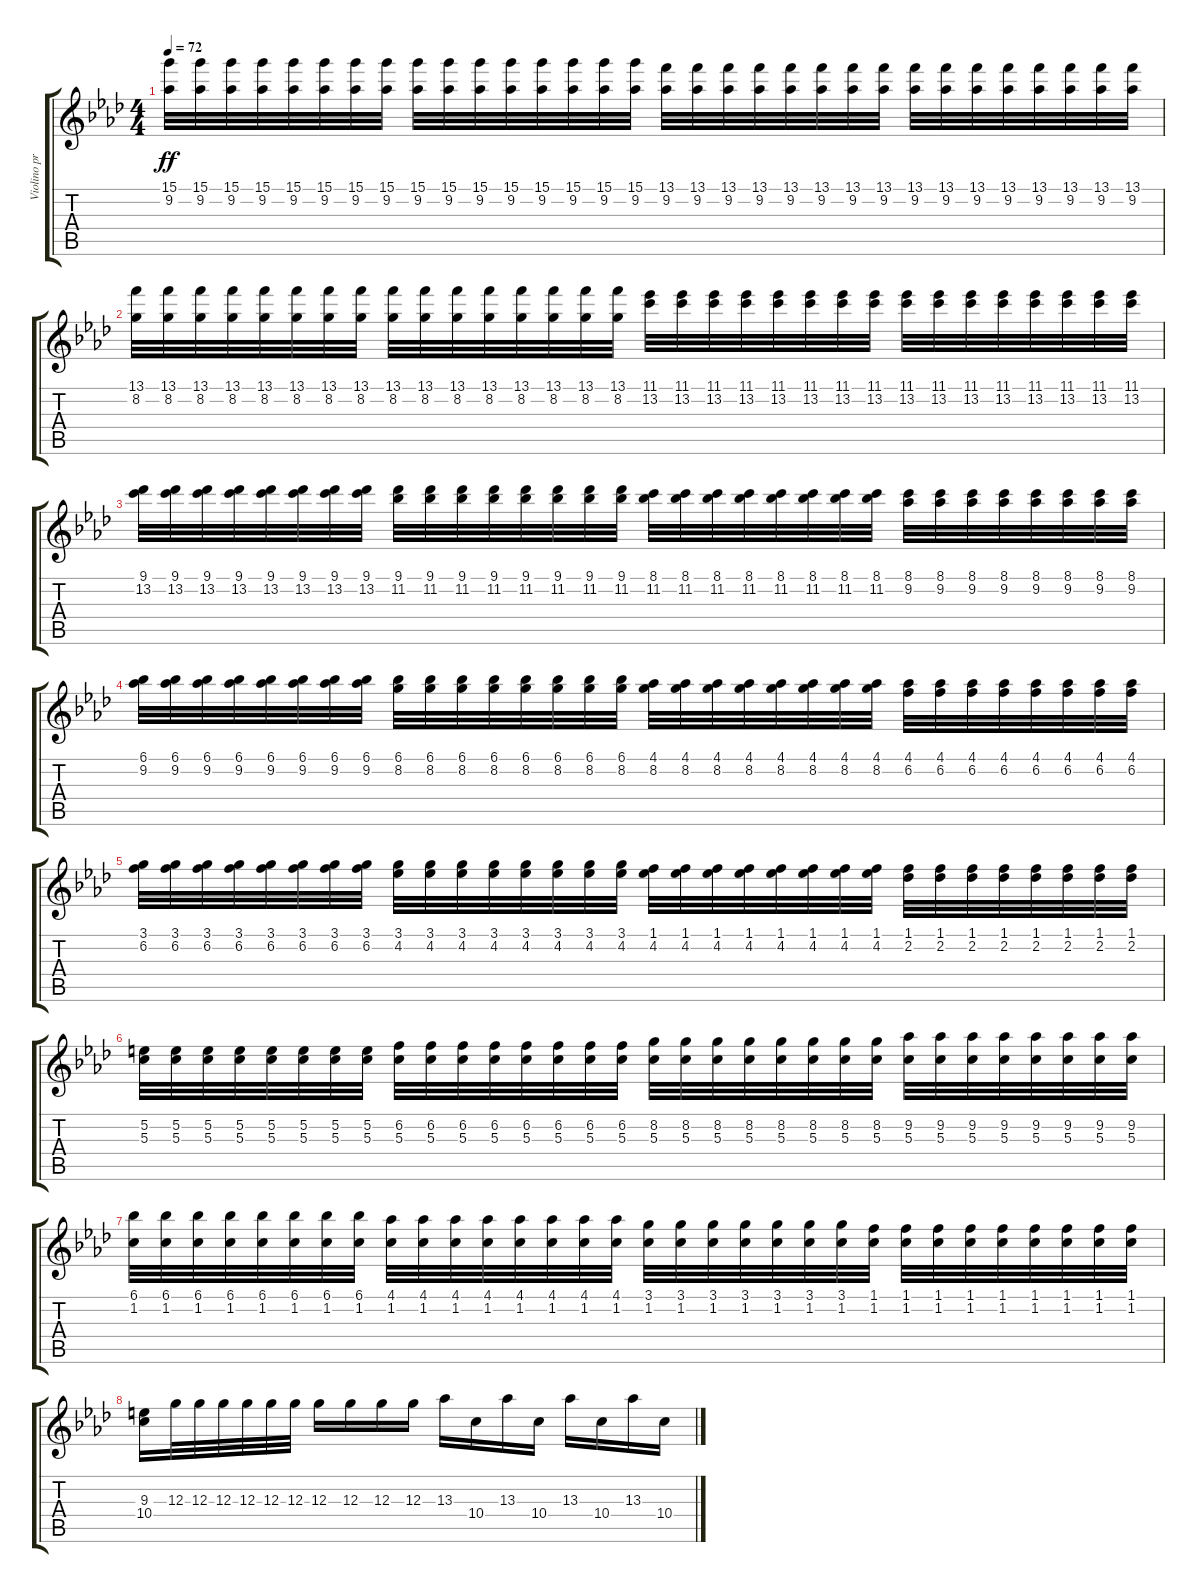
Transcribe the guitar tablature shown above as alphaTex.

\track ("Violino principale" "Violino pr") {instrument overdrivenguitar}
\staff {score tabs}
\tuning (E4 B3 G3 D3 A2 E2) {hide}
\ts (4 4)
\tempo 72
\clef g2
\ks fminor
(15.1 9.2).32{dy ff} (15.1 9.2).32 (15.1 9.2).32 (15.1 9.2).32 (15.1 9.2).32 (15.1 9.2).32 (15.1 9.2).32 (15.1 9.2).32 (15.1 9.2).32 (15.1 9.2).32 (15.1 9.2).32 (15.1 9.2).32 (15.1 9.2).32 (15.1 9.2).32 (15.1 9.2).32 (15.1 9.2).32 (13.1 9.2).32 (13.1 9.2).32 (13.1 9.2).32 (13.1 9.2).32 (13.1 9.2).32 (13.1 9.2).32 (13.1 9.2).32 (13.1 9.2).32 (13.1 9.2).32 (13.1 9.2).32 (13.1 9.2).32 (13.1 9.2).32 (13.1 9.2).32 (13.1 9.2).32 (13.1 9.2).32 (13.1 9.2).32 |
(13.1 8.2).32 (13.1 8.2).32 (13.1 8.2).32 (13.1 8.2).32 (13.1 8.2).32 (13.1 8.2).32 (13.1 8.2).32 (13.1 8.2).32 (13.1 8.2).32 (13.1 8.2).32 (13.1 8.2).32 (13.1 8.2).32 (13.1 8.2).32 (13.1 8.2).32 (13.1 8.2).32 (13.1 8.2).32 (11.1 13.2).32 (11.1 13.2).32 (11.1 13.2).32 (11.1 13.2).32 (11.1 13.2).32 (11.1 13.2).32 (11.1 13.2).32 (11.1 13.2).32 (11.1 13.2).32 (11.1 13.2).32 (11.1 13.2).32 (11.1 13.2).32 (11.1 13.2).32 (11.1 13.2).32 (11.1 13.2).32 (11.1 13.2).32 |
(9.1 13.2).32 (9.1 13.2).32 (9.1 13.2).32 (9.1 13.2).32 (9.1 13.2).32 (9.1 13.2).32 (9.1 13.2).32 (9.1 13.2).32 (9.1 11.2).32 (9.1 11.2).32 (9.1 11.2).32 (9.1 11.2).32 (9.1 11.2).32 (9.1 11.2).32 (9.1 11.2).32 (9.1 11.2).32 (8.1 11.2).32 (8.1 11.2).32 (8.1 11.2).32 (8.1 11.2).32 (8.1 11.2).32 (8.1 11.2).32 (8.1 11.2).32 (8.1 11.2).32 (8.1 9.2).32 (8.1 9.2).32 (8.1 9.2).32 (8.1 9.2).32 (8.1 9.2).32 (8.1 9.2).32 (8.1 9.2).32 (8.1 9.2).32 |
(6.1 9.2).32 (6.1 9.2).32 (6.1 9.2).32 (6.1 9.2).32 (6.1 9.2).32 (6.1 9.2).32 (6.1 9.2).32 (6.1 9.2).32 (6.1 8.2).32 (6.1 8.2).32 (6.1 8.2).32 (6.1 8.2).32 (6.1 8.2).32 (6.1 8.2).32 (6.1 8.2).32 (6.1 8.2).32 (4.1 8.2).32 (4.1 8.2).32 (4.1 8.2).32 (4.1 8.2).32 (4.1 8.2).32 (4.1 8.2).32 (4.1 8.2).32 (4.1 8.2).32 (4.1 6.2).32 (4.1 6.2).32 (4.1 6.2).32 (4.1 6.2).32 (4.1 6.2).32 (4.1 6.2).32 (4.1 6.2).32 (4.1 6.2).32 |
(3.1 6.2).32 (3.1 6.2).32 (3.1 6.2).32 (3.1 6.2).32 (3.1 6.2).32 (3.1 6.2).32 (3.1 6.2).32 (3.1 6.2).32 (3.1 4.2).32 (3.1 4.2).32 (3.1 4.2).32 (3.1 4.2).32 (3.1 4.2).32 (3.1 4.2).32 (3.1 4.2).32 (3.1 4.2).32 (1.1 4.2).32 (1.1 4.2).32 (1.1 4.2).32 (1.1 4.2).32 (1.1 4.2).32 (1.1 4.2).32 (1.1 4.2).32 (1.1 4.2).32 (1.1 2.2).32 (1.1 2.2).32 (1.1 2.2).32 (1.1 2.2).32 (1.1 2.2).32 (1.1 2.2).32 (1.1 2.2).32 (1.1 2.2).32 |
(5.2 5.3).32 (5.2 5.3).32 (5.2 5.3).32 (5.2 5.3).32 (5.2 5.3).32 (5.2 5.3).32 (5.2 5.3).32 (5.2 5.3).32 (6.2 5.3).32 (6.2 5.3).32 (6.2 5.3).32 (6.2 5.3).32 (6.2 5.3).32 (6.2 5.3).32 (6.2 5.3).32 (6.2 5.3).32 (8.2 5.3).32 (8.2 5.3).32 (8.2 5.3).32 (8.2 5.3).32 (8.2 5.3).32 (8.2 5.3).32 (8.2 5.3).32 (8.2 5.3).32 (9.2 5.3).32 (9.2 5.3).32 (9.2 5.3).32 (9.2 5.3).32 (9.2 5.3).32 (9.2 5.3).32 (9.2 5.3).32 (9.2 5.3).32 |
(6.1 1.2).32 (6.1 1.2).32 (6.1 1.2).32 (6.1 1.2).32 (6.1 1.2).32 (6.1 1.2).32 (6.1 1.2).32 (6.1 1.2).32 (4.1 1.2).32 (4.1 1.2).32 (4.1 1.2).32 (4.1 1.2).32 (4.1 1.2).32 (4.1 1.2).32 (4.1 1.2).32 (4.1 1.2).32 (3.1 1.2).32 (3.1 1.2).32 (3.1 1.2).32 (3.1 1.2).32 (3.1 1.2).32 (3.1 1.2).32 (3.1 1.2).32 (1.1 1.2).32 (1.1 1.2).32 (1.1 1.2).32 (1.1 1.2).32 (1.1 1.2).32 (1.1 1.2).32 (1.1 1.2).32 (1.1 1.2).32 (1.1 1.2).32 |
(9.3 10.4).16 12.3.32 12.3.32 12.3.32 12.3.32 12.3.32 12.3.32 12.3.16 12.3.16 12.3.16 12.3.16 13.3.16 10.4.16 13.3.16 10.4.16 13.3.16 10.4.16 13.3.16 10.4.16
